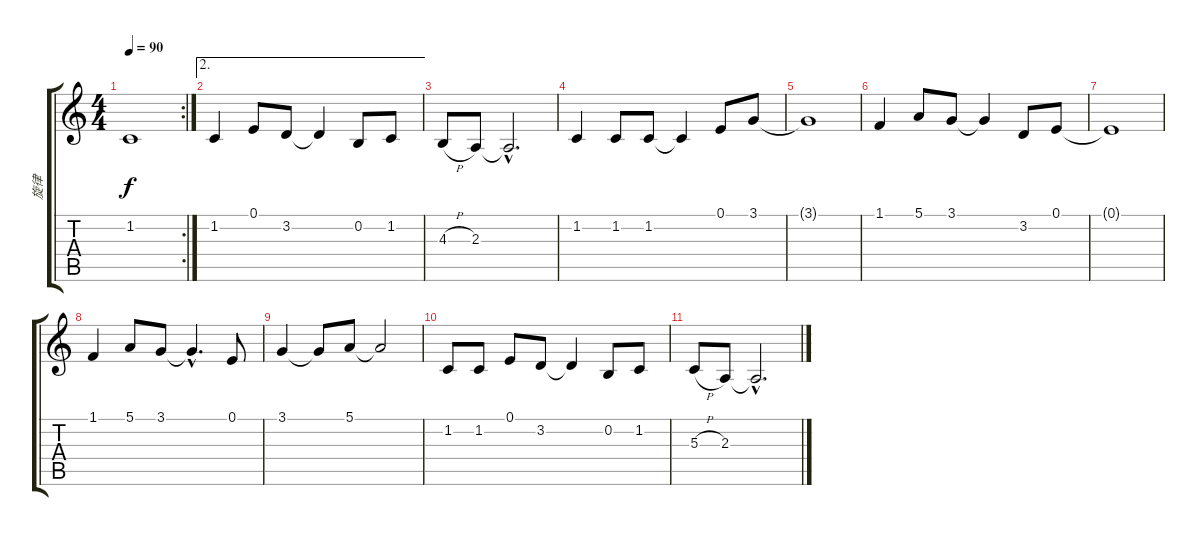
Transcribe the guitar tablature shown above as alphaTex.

\track ("旋律" "旋律") {instrument sopranosax}
\staff {score tabs}
\tuning (E4 B3 G3 D3 A2 E2) {hide}
\rc 2
\ts (4 4)
\tempo 90
\clef g2
\ks c
1.2{t}.1{dy f} |
\ae 2
1.2.4 0.1.8 3.2.8 3.2{t}.4 0.2.8 1.2.8 |
4.3{h}.8 2.3.8 2.3{hac t}.2{d} |
1.2.4 1.2.8 1.2.8 1.2{t}.4 0.1.8 3.1.8 |
3.1{t}.1 |
1.1.4 5.1.8 3.1.8 3.1{t}.4 3.2.8 0.1.8 |
0.1{t}.1 |
1.1.4 5.1.8 3.1.8 3.1{hac t}.4{d} 0.1.8 |
3.1.4 3.1{t}.8 5.1.8 5.1{t}.2 |
1.2.8 1.2.8 0.1.8 3.2.8 3.2{t}.4 0.2.8 1.2.8 |
5.3{h}.8 2.3.8 2.3{hac t}.2{d}
